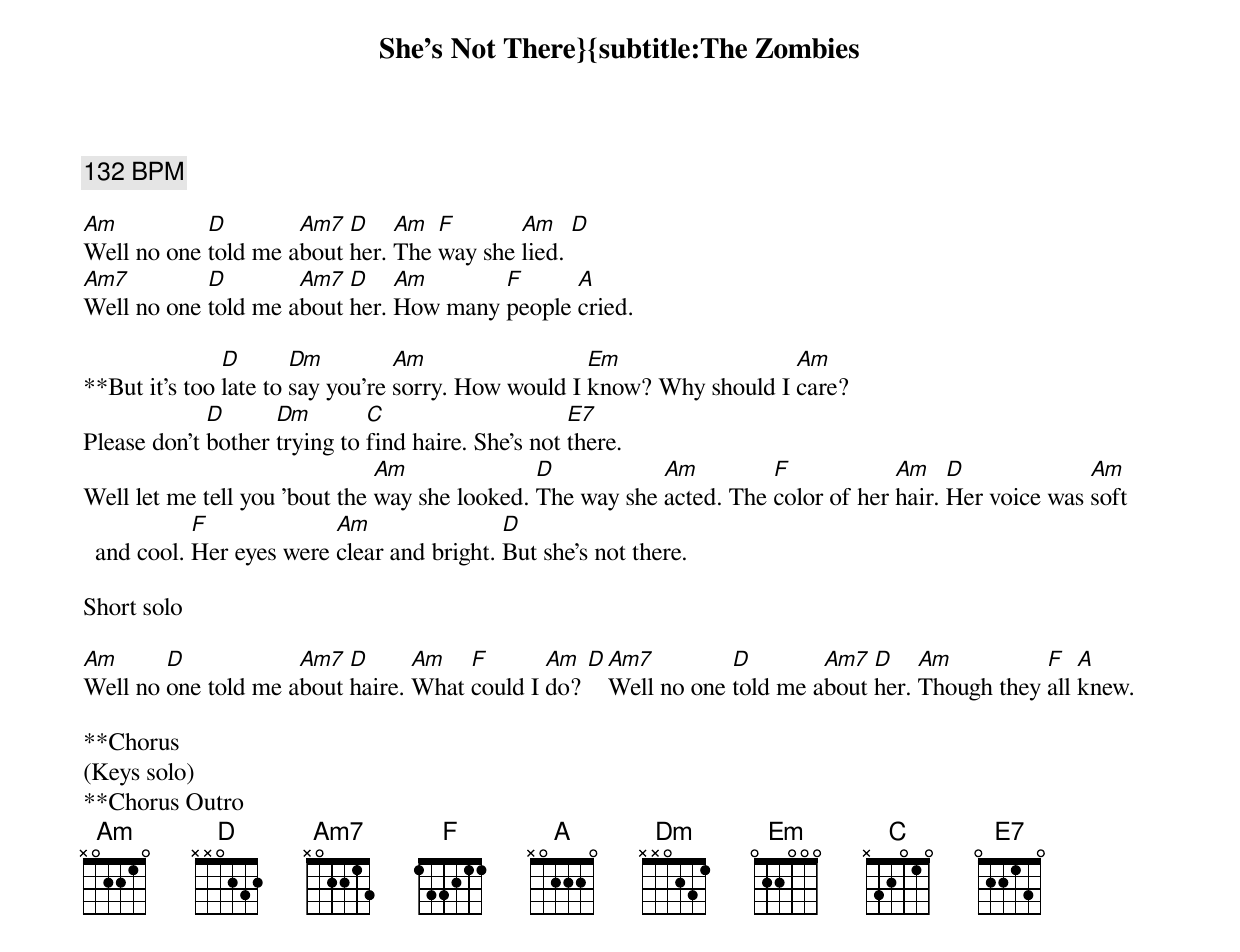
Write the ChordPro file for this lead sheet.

{title:She's Not There}{subtitle:The Zombies}
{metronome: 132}
{c:132 BPM}
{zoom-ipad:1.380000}

[Am]Well no one [D]told me a[Am7]bout [D]her. [Am]The [F]way she [Am]lied. [D]
[Am7]Well no one [D]told me a[Am7]bout [D]her. [Am]How many [F]people [A]cried.

**But it's too [D]late to [Dm]say you're [Am]sorry. How would I [Em]know? Why should I [Am]care?
Please don't [D]bother [Dm]trying to [C]find haire. She's not [E7]there.
Well let me tell you 'bout the [Am]way she looked. [D]The way she [Am]acted. The [F]color of her [Am]hair. [D]Her voice was [Am]soft and cool. [F]Her eyes were [Am]clear and bright. [D]But she's not there.

Short solo

[Am]Well no [D]one told me a[Am7]bout [D]haire. [Am]What [F]could I [Am]do? [D][Am7]Well no one [D]told me a[Am7]bout [D]her. [Am]Though they [F]all [A]knew.

**Chorus
(Keys solo)
**Chorus Outro
